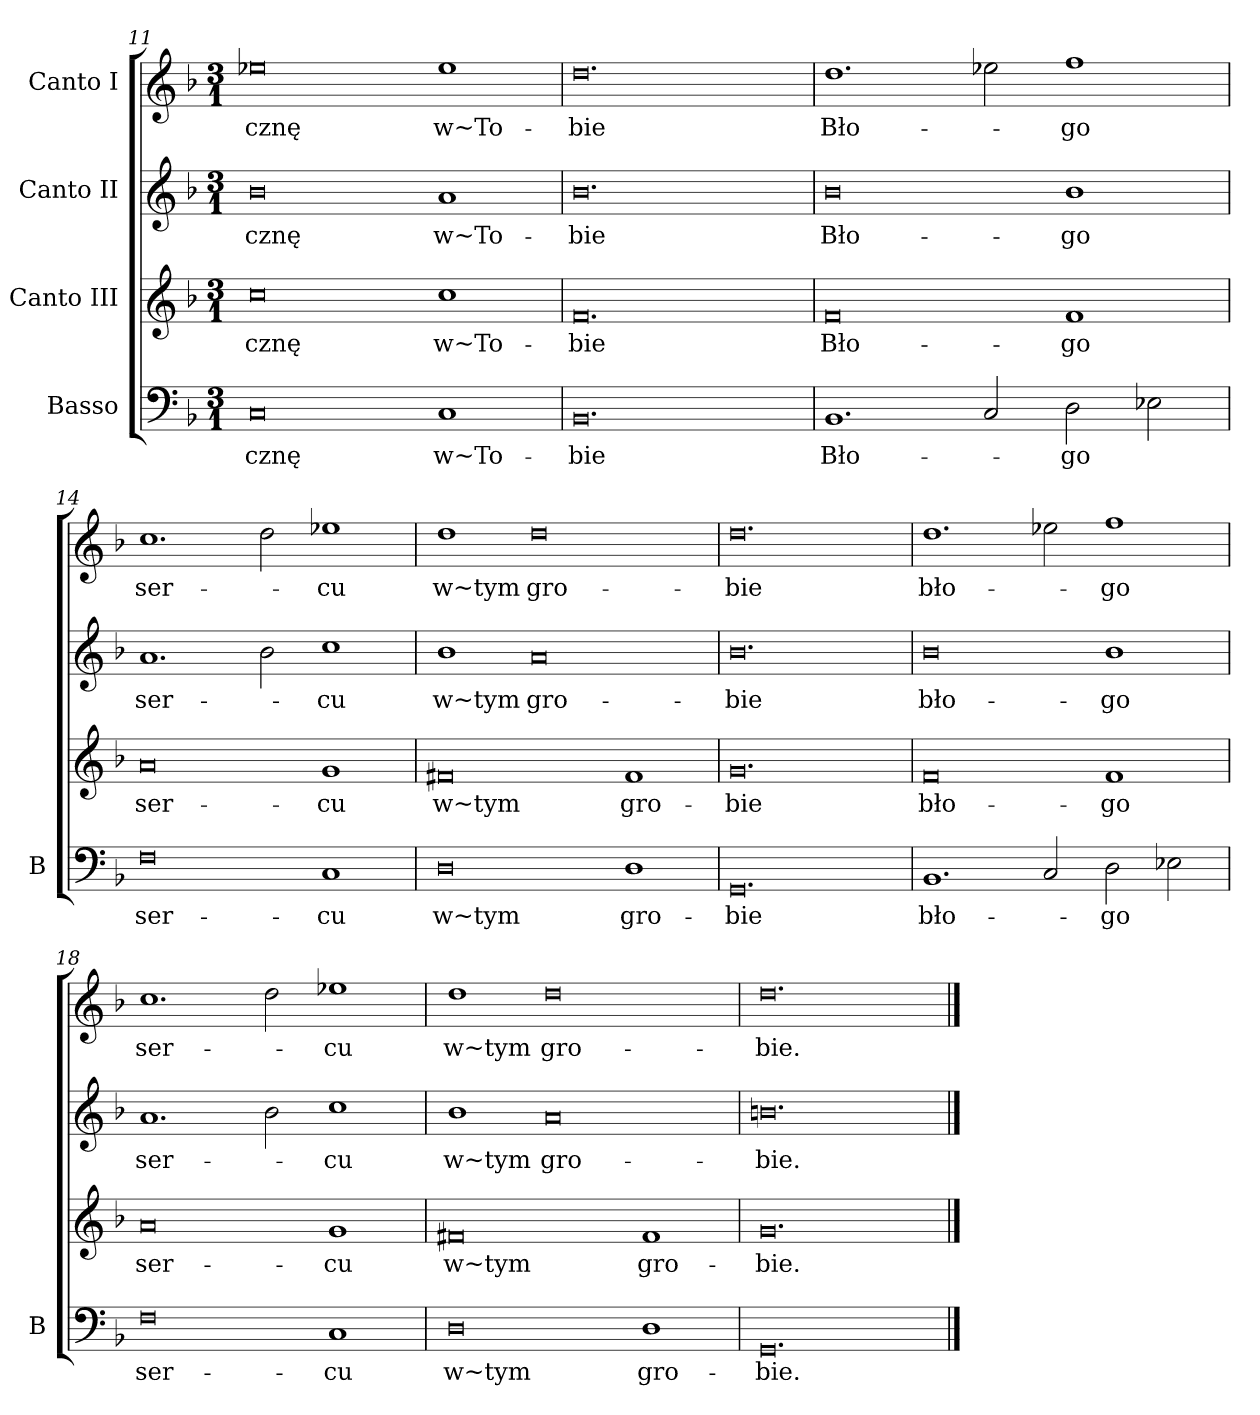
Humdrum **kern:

**kern	**text	**kern	**text	**kern	**text	**kern	**text
*part4	*part4	*part3	*part3	*part2	*part2	*part1	*part1
*staff4	*staff4	*staff3	*staff3	*staff2	*staff2	*staff1	*staff1
*I"Basso	*	*I"Canto III	*	*I"Canto II	*	*I"Canto I	*
*I'B	*	*	*	*	*	*	*
*clefF4	*	*clefG2	*	*clefG2	*	*clefG2	*
*k[b-]	*	*k[b-]	*	*k[b-]	*	*k[b-]	*
*M3/1	*	*M3/1	*	*M3/1	*	*M3/1	*
=11	=11	=11	=11	=11	=11	=11	=11
0C	-cznę	0cc	-cznę	0b-	-cznę	0ee-X	-cznę
1C	w~To-	1cc	w~To-	1a	w~To-	1ee-	w~To-
=12	=12	=12	=12	=12	=12	=12	=12
0.BB-	-bie	0.f	-bie	0.b-	-bie	0.dd	-bie
=13	=13	=13	=13	=13	=13	=13	=13
1.BB-	Bło-	0f	Bło-	0b-	Bło-	1.dd	Bło-
2C/	.	.	.	.	.	2ee-X\	.
2D\	-go	1f	-go	1b-	-go	1ff	-go
2E-X\	.	.	.	.	.	.	.
=14	=14	=14	=14	=14	=14	=14	=14
0F	ser-	0a	ser-	1.a	ser-	1.cc	ser-
.	.	.	.	2b-\	.	2dd\	.
1C	-cu	1g	-cu	1cc	-cu	1ee-X	-cu
=15	=15	=15	=15	=15	=15	=15	=15
0D	w~tym	0f#X	w~tym	1b-	w~tym	1dd	w~tym
.	.	.	.	0a	gro-	0dd	gro-
1D	gro-	1f#	gro-	.	.	.	.
=16	=16	=16	=16	=16	=16	=16	=16
0.GG	-bie	0.g	-bie	0.b-	-bie	0.dd	-bie
=17	=17	=17	=17	=17	=17	=17	=17
1.BB-	bło-	0f	bło-	0b-	bło-	1.dd	bło-
2C/	.	.	.	.	.	2ee-X\	.
2D\	-go	1f	-go	1b-	-go	1ff	-go
2E-X\	.	.	.	.	.	.	.
=18	=18	=18	=18	=18	=18	=18	=18
0F	ser-	0a	ser-	1.a	ser-	1.cc	ser-
.	.	.	.	2b-\	.	2dd\	.
1C	-cu	1g	-cu	1cc	-cu	1ee-X	-cu
=19	=19	=19	=19	=19	=19	=19	=19
0D	w~tym	0f#X	w~tym	1b-	w~tym	1dd	w~tym
.	.	.	.	0a	gro-	0dd	gro-
1D	gro-	1f#	gro-	.	.	.	.
=20	=20	=20	=20	=20	=20	=20	=20
0.GG	-bie.	0.g	-bie.	0.bn	-bie.	0.dd	-bie.
==	==	==	==	==	==	==	==
*-	*-	*-	*-	*-	*-	*-	*-
